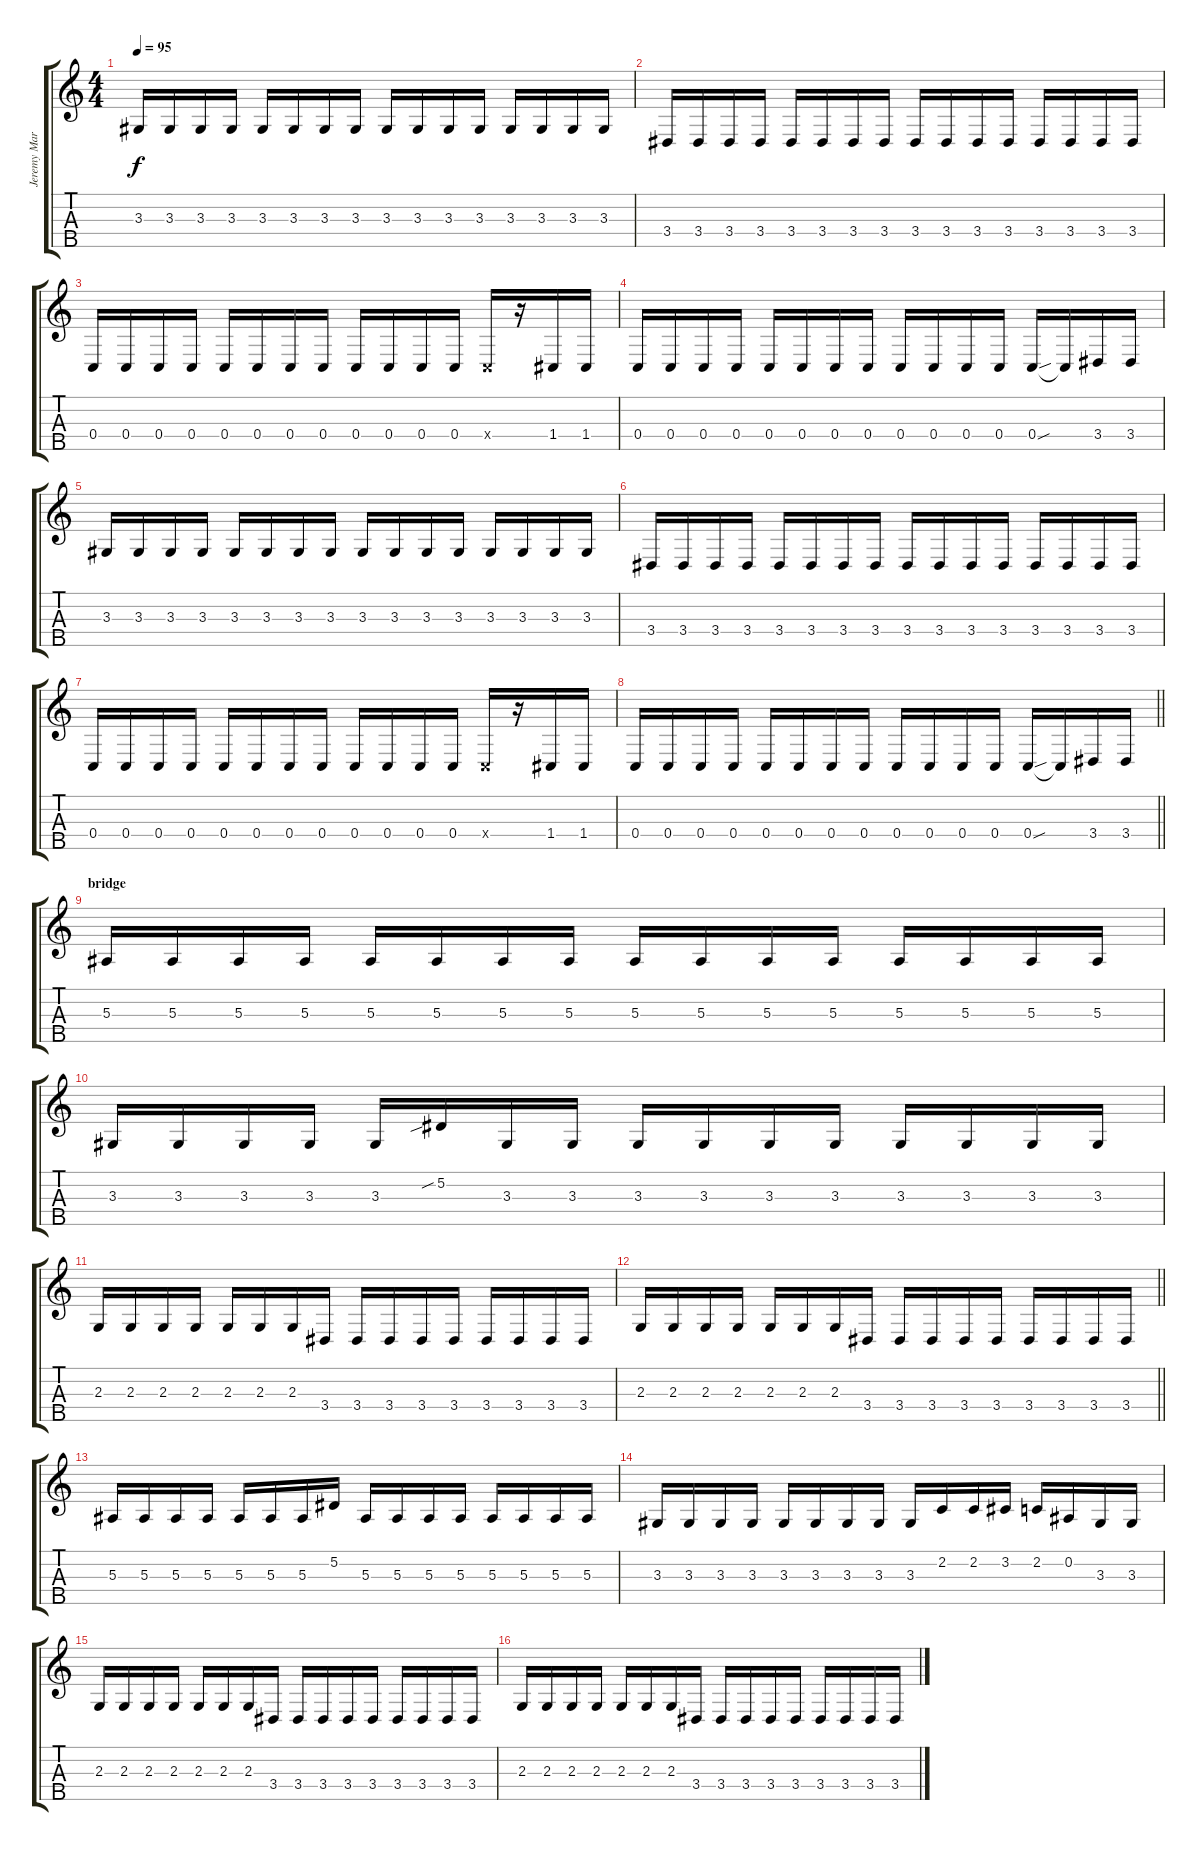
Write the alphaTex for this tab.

\track ("Jeremy Marshall" "Jeremy Mar") {instrument electricbassfinger}
\staff {score tabs}
\tuning (Eb3 Bb2 F2 C2 G3) {hide}
\ts (4 4)
\tempo 95
\clef g2
\ks c
3.3.16{dy f} 3.3.16 3.3.16 3.3.16 3.3.16 3.3.16 3.3.16 3.3.16 3.3.16 3.3.16 3.3.16 3.3.16 3.3.16 3.3.16 3.3.16 3.3.16 |
3.4.16 3.4.16 3.4.16 3.4.16 3.4.16 3.4.16 3.4.16 3.4.16 3.4.16 3.4.16 3.4.16 3.4.16 3.4.16 3.4.16 3.4.16 3.4.16 |
0.4.16 0.4.16 0.4.16 0.4.16 0.4.16 0.4.16 0.4.16 0.4.16 0.4.16 0.4.16 0.4.16 0.4.16 0.4{x}.16 r.16 1.4.16 1.4.16 |
0.4.16 0.4.16 0.4.16 0.4.16 0.4.16 0.4.16 0.4.16 0.4.16 0.4.16 0.4.16 0.4.16 0.4.16 0.4{sou}.16 0.4{t}.16 3.4.16 3.4.16 |
3.3.16 3.3.16 3.3.16 3.3.16 3.3.16 3.3.16 3.3.16 3.3.16 3.3.16 3.3.16 3.3.16 3.3.16 3.3.16 3.3.16 3.3.16 3.3.16 |
3.4.16 3.4.16 3.4.16 3.4.16 3.4.16 3.4.16 3.4.16 3.4.16 3.4.16 3.4.16 3.4.16 3.4.16 3.4.16 3.4.16 3.4.16 3.4.16 |
0.4.16 0.4.16 0.4.16 0.4.16 0.4.16 0.4.16 0.4.16 0.4.16 0.4.16 0.4.16 0.4.16 0.4.16 0.4{x}.16 r.16 1.4.16 1.4.16 |
\barLineRight lightlight
0.4.16 0.4.16 0.4.16 0.4.16 0.4.16 0.4.16 0.4.16 0.4.16 0.4.16 0.4.16 0.4.16 0.4.16 0.4{sou}.16 0.4{t}.16 3.4.16 3.4.16 |
\section ("" "bridge")
5.3.16{volume 16 instrument electricbassfinger} 5.3.16 5.3.16 5.3.16 5.3.16 5.3.16 5.3.16 5.3.16 5.3.16 5.3.16 5.3.16 5.3.16 5.3.16 5.3.16 5.3.16 5.3.16 |
3.3.16 3.3.16 3.3.16 3.3.16 3.3.16 5.2{sib}.16 3.3.16 3.3.16 3.3.16 3.3.16 3.3.16 3.3.16 3.3.16 3.3.16 3.3.16 3.3.16 |
2.3.16 2.3.16 2.3.16 2.3.16 2.3.16 2.3.16 2.3.16 3.4.16 3.4.16 3.4.16 3.4.16 3.4.16 3.4.16 3.4.16 3.4.16 3.4.16 |
\barLineRight lightlight
2.3.16 2.3.16 2.3.16 2.3.16 2.3.16 2.3.16 2.3.16 3.4.16 3.4.16 3.4.16 3.4.16 3.4.16 3.4.16 3.4.16 3.4.16 3.4.16 |
5.3.16 5.3.16 5.3.16 5.3.16 5.3.16 5.3.16 5.3.16 5.2.16 5.3.16 5.3.16 5.3.16 5.3.16 5.3.16 5.3.16 5.3.16 5.3.16 |
3.3.16 3.3.16 3.3.16 3.3.16 3.3.16 3.3.16 3.3.16 3.3.16 3.3.16 2.2.16 2.2.16 3.2.16 2.2.16 0.2.16 3.3.16 3.3.16 |
2.3.16 2.3.16 2.3.16 2.3.16 2.3.16 2.3.16 2.3.16 3.4.16 3.4.16 3.4.16 3.4.16 3.4.16 3.4.16 3.4.16 3.4.16 3.4.16 |
2.3.16 2.3.16 2.3.16 2.3.16 2.3.16 2.3.16 2.3.16 3.4.16 3.4.16 3.4.16 3.4.16 3.4.16 3.4.16 3.4.16 3.4.16 3.4.16
